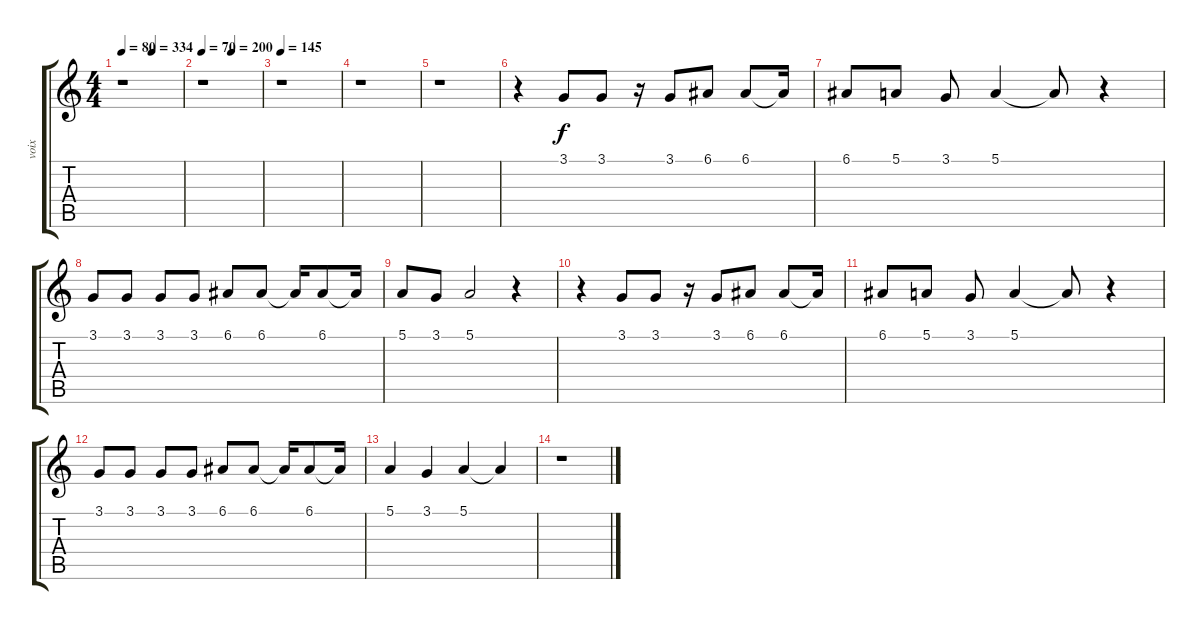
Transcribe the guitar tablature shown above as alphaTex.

\track ("voix" "voix") {instrument drawbarorgan}
\staff {score tabs}
\tuning (E4 B3 G3 D3 A2 E2) {hide}
\ts (4 4)
\tempo 80
\tempo (334 0.5)
\clef g2
\ks c
r.1{dy f} |
\tempo 70
\tempo (200 0.5)
r.1 |
\tempo 145
r.1 |
r.1 |
r.1 |
r.4 3.1.8 3.1.8 r.16 3.1.8 6.1.8 6.1.8 6.1{t}.16 |
6.1.8 5.1.8 3.1.8 5.1.4 5.1{t}.8 r.4 |
3.1.8 3.1.8 3.1.8 3.1.8 6.1.8 6.1.8 6.1{t}.16 6.1.8 6.1{t}.16 |
5.1.8 3.1.8 5.1.2 r.4 |
r.4 3.1.8 3.1.8 r.16 3.1.8 6.1.8 6.1.8 6.1{t}.16 |
6.1.8 5.1.8 3.1.8 5.1.4 5.1{t}.8 r.4 |
3.1.8 3.1.8 3.1.8 3.1.8 6.1.8 6.1.8 6.1{t}.16 6.1.8 6.1{t}.16 |
5.1.4 3.1.4 5.1.4 5.1{t}.4 |
r.1
